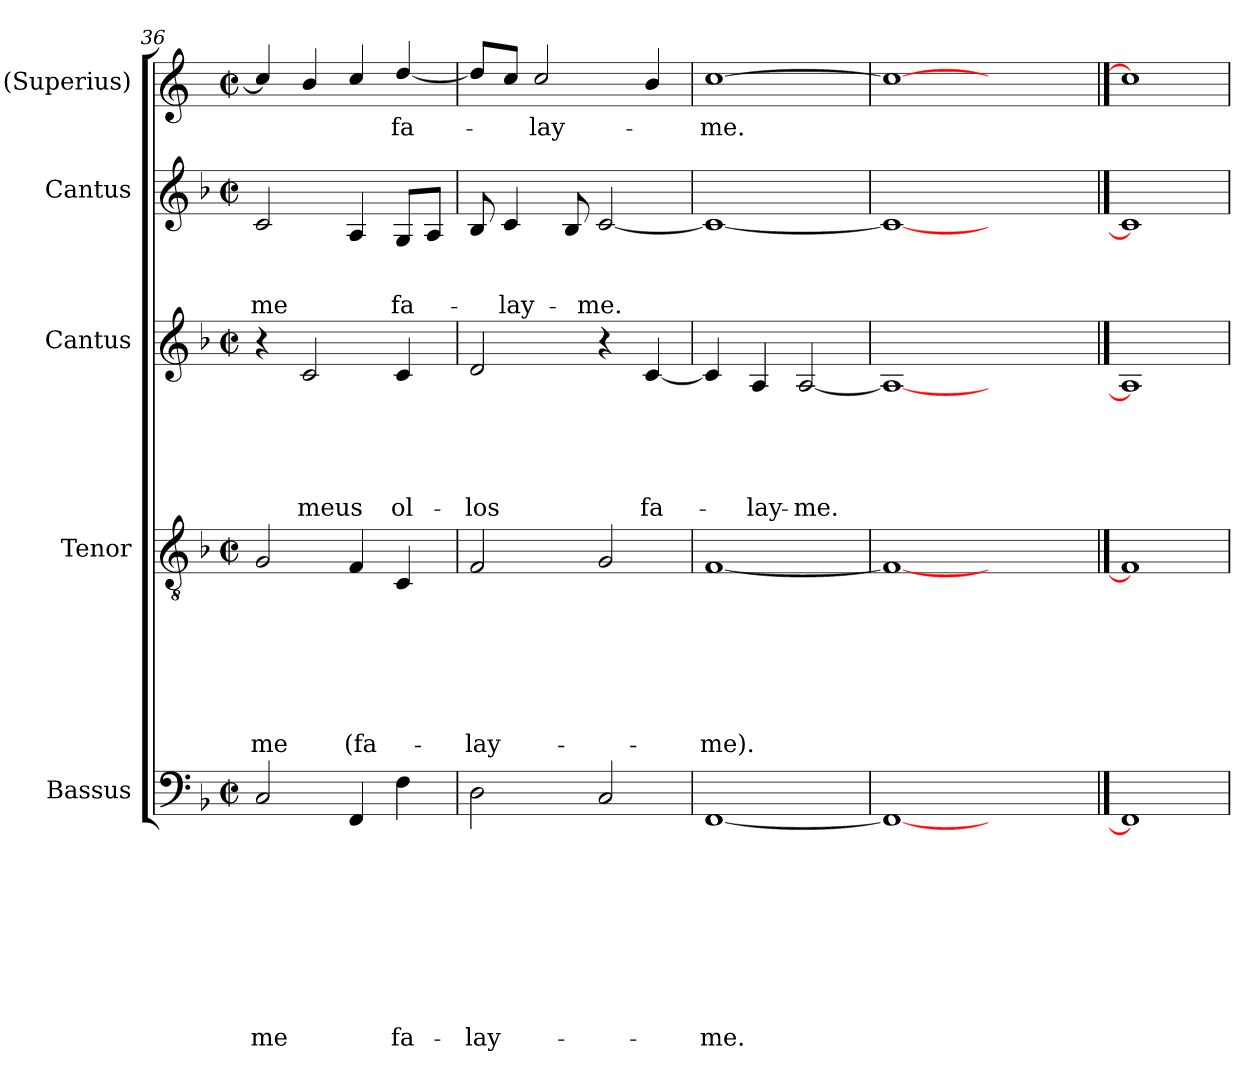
**kern	**text	**text	**text	**text	**text	**text	**text	**text	**text	**kern	**text	**text	**text	**text	**text	**text	**text	**kern	**text	**text	**text	**text	**text	**kern	**text	**text	**text	**kern	**text
*part5	*part5	*part5	*part5	*part5	*part5	*part5	*part5	*part5	*part5	*part4	*part4	*part4	*part4	*part4	*part4	*part4	*part4	*part3	*part3	*part3	*part3	*part3	*part3	*part2	*part2	*part2	*part2	*part1	*part1
*staff5	*staff5	*staff5	*staff5	*staff5	*staff5	*staff5	*staff5	*staff5	*staff5	*staff4	*staff4	*staff4	*staff4	*staff4	*staff4	*staff4	*staff4	*staff3	*staff3	*staff3	*staff3	*staff3	*staff3	*staff2	*staff2	*staff2	*staff2	*staff1	*staff1
*I"Bassus	*	*	*	*	*	*	*	*	*	*I"Tenor	*	*	*	*	*	*	*	*I"Cantus	*	*	*	*	*	*I"Cantus	*	*	*	*I"(Superius)	*
!!LO:PB:g=z
*clefF4	*	*	*	*	*	*	*	*	*	*clefGv2	*	*	*	*	*	*	*	*clefG2	*	*	*	*	*	*clefG2	*	*	*	*clefG2	*
*	*	*	*	*	*	*	*	*	*	*	*	*	*	*	*	*	*	*	*	*	*	*	*	*	*	*	*	*ITrd4c7	*
*k[b-]	*	*	*	*	*	*	*	*	*	*k[b-]	*	*	*	*	*	*	*	*k[b-]	*	*	*	*	*	*k[b-]	*	*	*	*k[b-]	*
*F:	*	*	*	*	*	*	*	*	*	*F:	*	*	*	*	*	*	*	*F:	*	*	*	*	*	*F:	*	*	*	*F:	*
*M2/2	*	*	*	*	*	*	*	*	*	*M2/2	*	*	*	*	*	*	*	*M2/2	*	*	*	*	*	*M2/2	*	*	*	*M2/2	*
*met(c|)	*	*	*	*	*	*	*	*	*	*met(c|)	*	*	*	*	*	*	*	*met(c|)	*	*	*	*	*	*met(c|)	*	*	*	*met(c|)	*
=36	=36	=36	=36	=36	=36	=36	=36	=36	=36	=36	=36	=36	=36	=36	=36	=36	=36	=36	=36	=36	=36	=36	=36	=36	=36	=36	=36	=36	=36
2C/	.	.	.	.	.	.	.	.	-me	2G/	.	.	.	.	.	.	-me	4r	.	.	.	.	.	2c/	.	.	-me	4f/]	.
.	.	.	.	.	.	.	.	.	.	.	.	.	.	.	.	.	.	2c/	.	.	.	.	meus	.	.	.	.	4e/	.
4FF/	.	.	.	.	.	.	.	.	.	4F/	.	.	.	.	.	.	(fa-	.	.	.	.	.	.	4A/	.	.	.	4f/	.
4F\	.	.	.	.	.	.	.	.	fa-	4C/	.	.	.	.	.	.	.	4c/	.	.	.	.	ol-	8G/L	.	.	fa-	[4g/	fa-
.	.	.	.	.	.	.	.	.	.	.	.	.	.	.	.	.	.	.	.	.	.	.	.	8A/J	.	.	.	.	.
=37	=37	=37	=37	=37	=37	=37	=37	=37	=37	=37	=37	=37	=37	=37	=37	=37	=37	=37	=37	=37	=37	=37	=37	=37	=37	=37	=37	=37	=37
2D\	.	.	.	.	.	.	.	.	-lay-	2F/	.	.	.	.	.	.	-lay-	2d/	.	.	.	.	-los	8B-/	.	.	.	8g/L]	.
.	.	.	.	.	.	.	.	.	.	.	.	.	.	.	.	.	.	.	.	.	.	.	.	4c/	.	.	-lay-	8f/J	.
.	.	.	.	.	.	.	.	.	.	.	.	.	.	.	.	.	.	.	.	.	.	.	.	.	.	.	.	2f/	-lay-
.	.	.	.	.	.	.	.	.	.	.	.	.	.	.	.	.	.	.	.	.	.	.	.	8B-/	.	.	.	.	.
2C/	.	.	.	.	.	.	.	.	.	2G/	.	.	.	.	.	.	.	4r	.	.	.	.	.	[2c/	.	.	-me.	.	.
.	.	.	.	.	.	.	.	.	.	.	.	.	.	.	.	.	.	[4c/	.	.	.	.	fa-	.	.	.	.	4e/	.
=38	=38	=38	=38	=38	=38	=38	=38	=38	=38	=38	=38	=38	=38	=38	=38	=38	=38	=38	=38	=38	=38	=38	=38	=38	=38	=38	=38	=38	=38
[1FF	.	.	.	.	.	.	.	.	-me.	[1F	.	.	.	.	.	.	-me).	4c/]	.	.	.	.	.	1c_	.	.	.	[1f	-me.
.	.	.	.	.	.	.	.	.	.	.	.	.	.	.	.	.	.	4A/	.	.	.	.	-lay-	.	.	.	.	.	.
.	.	.	.	.	.	.	.	.	.	.	.	.	.	.	.	.	.	[2A/	.	.	.	.	-me.	.	.	.	.	.	.
=39	=39	=39	=39	=39	=39	=39	=39	=39	=39	=39	=39	=39	=39	=39	=39	=39	=39	=39	=39	=39	=39	=39	=39	=39	=39	=39	=39	=39	=39
1FF_	.	.	.	.	.	.	.	.	.	1F_	.	.	.	.	.	.	.	1A_	.	.	.	.	.	1c_	.	.	.	1f_	.
1ryy	.	.	.	.	.	.	.	.	.	1ryy	.	.	.	.	.	.	.	1ryy	.	.	.	.	.	1ryy	.	.	.	1ryy	.
==40	==40	==40	==40	==40	==40	==40	==40	==40	==40	==40	==40	==40	==40	==40	==40	==40	==40	==40	==40	==40	==40	==40	==40	==40	==40	==40	==40	==40	==40
1FF]	.	.	.	.	.	.	.	.	.	1F]	.	.	.	.	.	.	.	1A]	.	.	.	.	.	1c]	.	.	.	1f]	.
=	=	=	=	=	=	=	=	=	=	=	=	=	=	=	=	=	=	=	=	=	=	=	=	=	=	=	=	=	=
*-	*-	*-	*-	*-	*-	*-	*-	*-	*-	*-	*-	*-	*-	*-	*-	*-	*-	*-	*-	*-	*-	*-	*-	*-	*-	*-	*-	*-	*-
